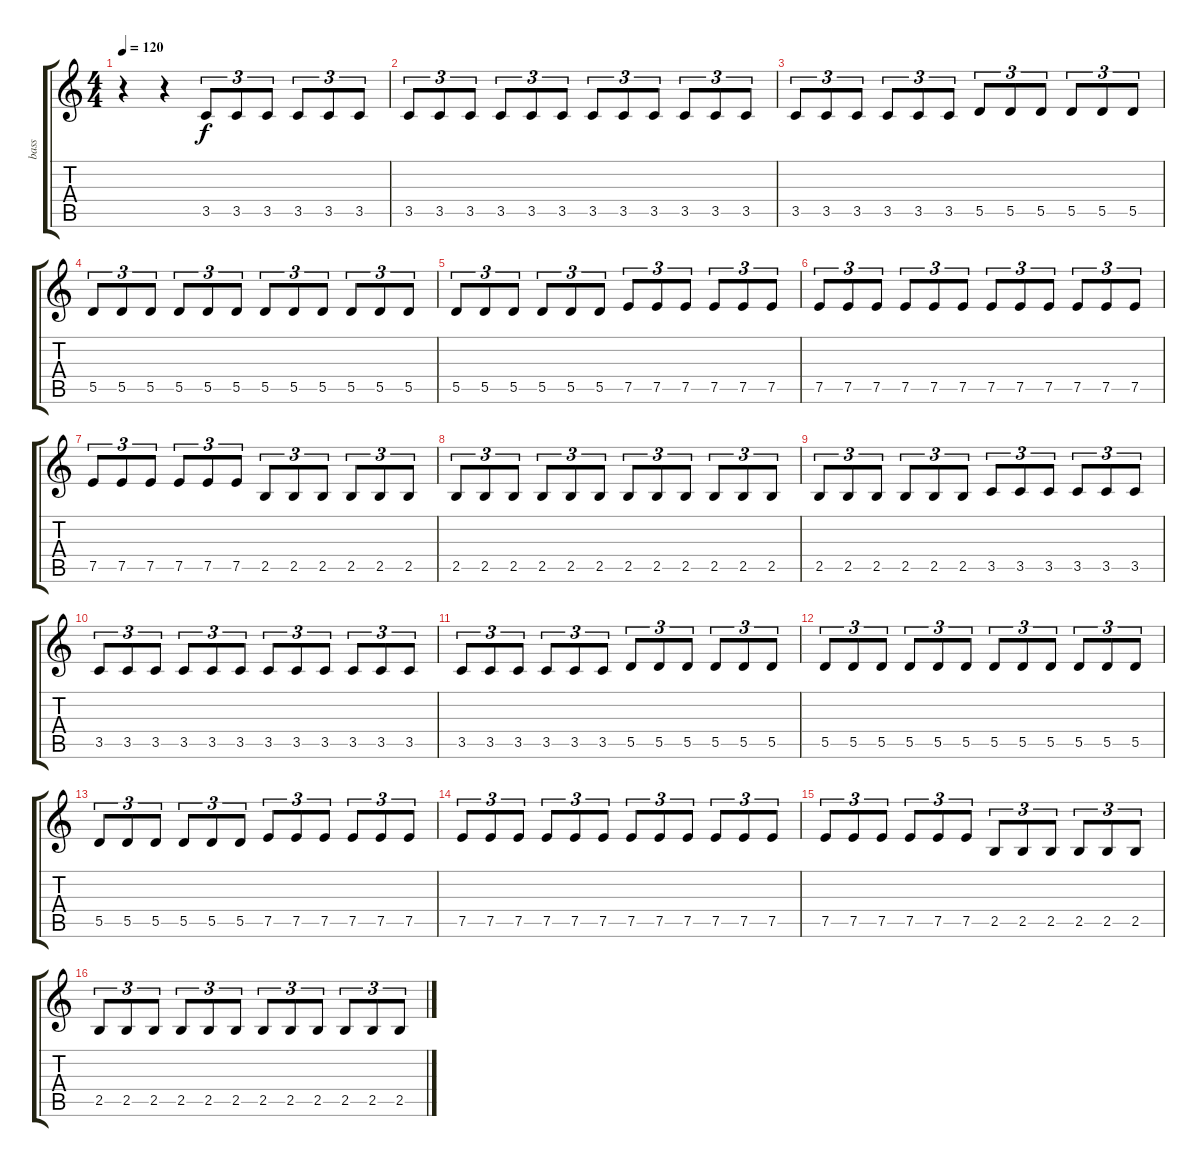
\track ("bass" "bass") {instrument acousticbass}
\staff {score tabs}
\tuning (E4 B3 G3 D3 A2 E2) {hide}
\ts (4 4)
\tempo 120
\clef g2
\ks c
r.4{dy f} r.4 3.5.8{tu (3 2)} 3.5.8{tu (3 2)} 3.5.8{tu (3 2)} 3.5.8{tu (3 2)} 3.5.8{tu (3 2)} 3.5.8{tu (3 2)} |
3.5.8{tu (3 2)} 3.5.8{tu (3 2)} 3.5.8{tu (3 2)} 3.5.8{tu (3 2)} 3.5.8{tu (3 2)} 3.5.8{tu (3 2)} 3.5.8{tu (3 2)} 3.5.8{tu (3 2)} 3.5.8{tu (3 2)} 3.5.8{tu (3 2)} 3.5.8{tu (3 2)} 3.5.8{tu (3 2)} |
3.5.8{tu (3 2)} 3.5.8{tu (3 2)} 3.5.8{tu (3 2)} 3.5.8{tu (3 2)} 3.5.8{tu (3 2)} 3.5.8{tu (3 2)} 5.5.8{tu (3 2)} 5.5.8{tu (3 2)} 5.5.8{tu (3 2)} 5.5.8{tu (3 2)} 5.5.8{tu (3 2)} 5.5.8{tu (3 2)} |
5.5.8{tu (3 2)} 5.5.8{tu (3 2)} 5.5.8{tu (3 2)} 5.5.8{tu (3 2)} 5.5.8{tu (3 2)} 5.5.8{tu (3 2)} 5.5.8{tu (3 2)} 5.5.8{tu (3 2)} 5.5.8{tu (3 2)} 5.5.8{tu (3 2)} 5.5.8{tu (3 2)} 5.5.8{tu (3 2)} |
5.5.8{tu (3 2)} 5.5.8{tu (3 2)} 5.5.8{tu (3 2)} 5.5.8{tu (3 2)} 5.5.8{tu (3 2)} 5.5.8{tu (3 2)} 7.5.8{tu (3 2)} 7.5.8{tu (3 2)} 7.5.8{tu (3 2)} 7.5.8{tu (3 2)} 7.5.8{tu (3 2)} 7.5.8{tu (3 2)} |
7.5.8{tu (3 2)} 7.5.8{tu (3 2)} 7.5.8{tu (3 2)} 7.5.8{tu (3 2)} 7.5.8{tu (3 2)} 7.5.8{tu (3 2)} 7.5.8{tu (3 2)} 7.5.8{tu (3 2)} 7.5.8{tu (3 2)} 7.5.8{tu (3 2)} 7.5.8{tu (3 2)} 7.5.8{tu (3 2)} |
7.5.8{tu (3 2)} 7.5.8{tu (3 2)} 7.5.8{tu (3 2)} 7.5.8{tu (3 2)} 7.5.8{tu (3 2)} 7.5.8{tu (3 2)} 2.5.8{tu (3 2)} 2.5.8{tu (3 2)} 2.5.8{tu (3 2)} 2.5.8{tu (3 2)} 2.5.8{tu (3 2)} 2.5.8{tu (3 2)} |
2.5.8{tu (3 2)} 2.5.8{tu (3 2)} 2.5.8{tu (3 2)} 2.5.8{tu (3 2)} 2.5.8{tu (3 2)} 2.5.8{tu (3 2)} 2.5.8{tu (3 2)} 2.5.8{tu (3 2)} 2.5.8{tu (3 2)} 2.5.8{tu (3 2)} 2.5.8{tu (3 2)} 2.5.8{tu (3 2)} |
2.5.8{tu (3 2)} 2.5.8{tu (3 2)} 2.5.8{tu (3 2)} 2.5.8{tu (3 2)} 2.5.8{tu (3 2)} 2.5.8{tu (3 2)} 3.5.8{tu (3 2)} 3.5.8{tu (3 2)} 3.5.8{tu (3 2)} 3.5.8{tu (3 2)} 3.5.8{tu (3 2)} 3.5.8{tu (3 2)} |
3.5.8{tu (3 2)} 3.5.8{tu (3 2)} 3.5.8{tu (3 2)} 3.5.8{tu (3 2)} 3.5.8{tu (3 2)} 3.5.8{tu (3 2)} 3.5.8{tu (3 2)} 3.5.8{tu (3 2)} 3.5.8{tu (3 2)} 3.5.8{tu (3 2)} 3.5.8{tu (3 2)} 3.5.8{tu (3 2)} |
3.5.8{tu (3 2)} 3.5.8{tu (3 2)} 3.5.8{tu (3 2)} 3.5.8{tu (3 2)} 3.5.8{tu (3 2)} 3.5.8{tu (3 2)} 5.5.8{tu (3 2)} 5.5.8{tu (3 2)} 5.5.8{tu (3 2)} 5.5.8{tu (3 2)} 5.5.8{tu (3 2)} 5.5.8{tu (3 2)} |
5.5.8{tu (3 2)} 5.5.8{tu (3 2)} 5.5.8{tu (3 2)} 5.5.8{tu (3 2)} 5.5.8{tu (3 2)} 5.5.8{tu (3 2)} 5.5.8{tu (3 2)} 5.5.8{tu (3 2)} 5.5.8{tu (3 2)} 5.5.8{tu (3 2)} 5.5.8{tu (3 2)} 5.5.8{tu (3 2)} |
5.5.8{tu (3 2)} 5.5.8{tu (3 2)} 5.5.8{tu (3 2)} 5.5.8{tu (3 2)} 5.5.8{tu (3 2)} 5.5.8{tu (3 2)} 7.5.8{tu (3 2)} 7.5.8{tu (3 2)} 7.5.8{tu (3 2)} 7.5.8{tu (3 2)} 7.5.8{tu (3 2)} 7.5.8{tu (3 2)} |
7.5.8{tu (3 2)} 7.5.8{tu (3 2)} 7.5.8{tu (3 2)} 7.5.8{tu (3 2)} 7.5.8{tu (3 2)} 7.5.8{tu (3 2)} 7.5.8{tu (3 2)} 7.5.8{tu (3 2)} 7.5.8{tu (3 2)} 7.5.8{tu (3 2)} 7.5.8{tu (3 2)} 7.5.8{tu (3 2)} |
7.5.8{tu (3 2)} 7.5.8{tu (3 2)} 7.5.8{tu (3 2)} 7.5.8{tu (3 2)} 7.5.8{tu (3 2)} 7.5.8{tu (3 2)} 2.5.8{tu (3 2)} 2.5.8{tu (3 2)} 2.5.8{tu (3 2)} 2.5.8{tu (3 2)} 2.5.8{tu (3 2)} 2.5.8{tu (3 2)} |
2.5.8{tu (3 2)} 2.5.8{tu (3 2)} 2.5.8{tu (3 2)} 2.5.8{tu (3 2)} 2.5.8{tu (3 2)} 2.5.8{tu (3 2)} 2.5.8{tu (3 2)} 2.5.8{tu (3 2)} 2.5.8{tu (3 2)} 2.5.8{tu (3 2)} 2.5.8{tu (3 2)} 2.5.8{tu (3 2)}
